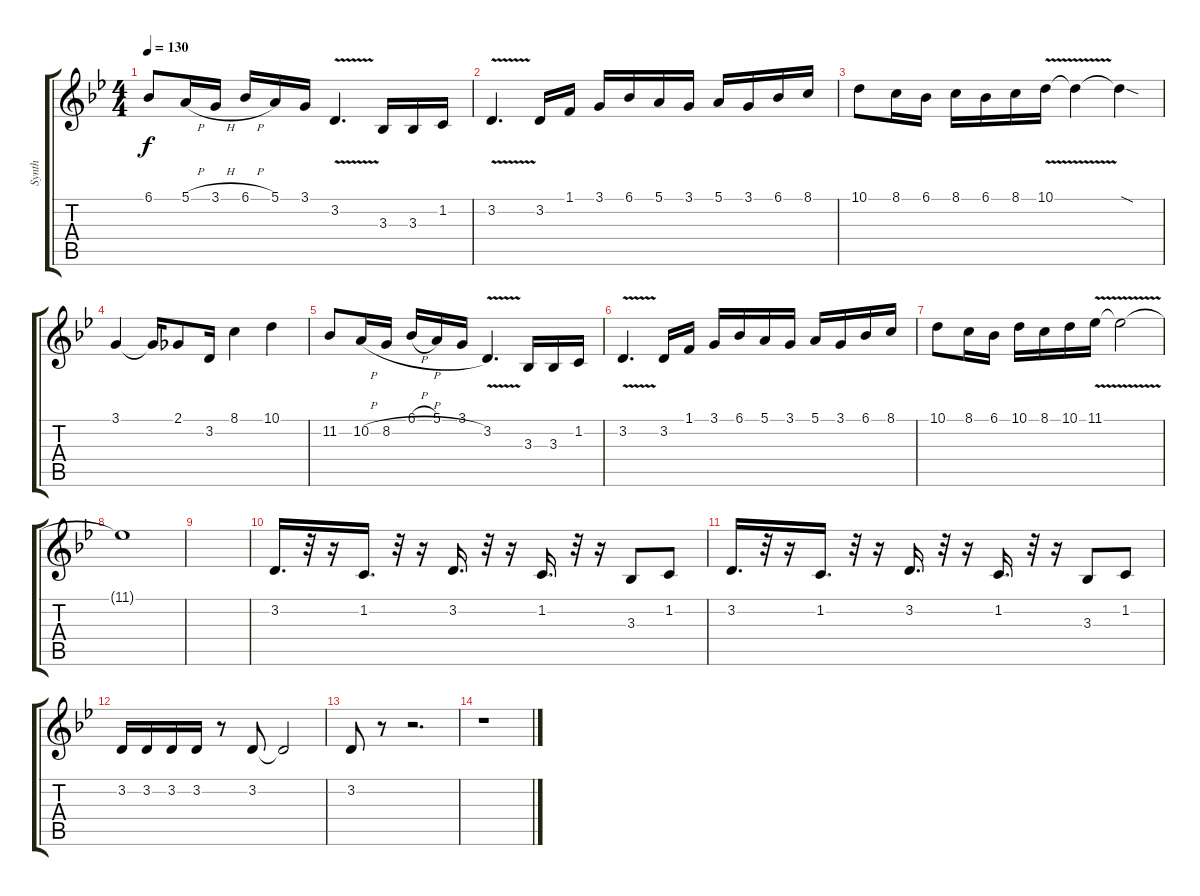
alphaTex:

\track ("Synth" "Synth") {instrument lead2sawtooth}
\staff {score tabs}
\tuning (E4 B3 G3 D3 A2 E2) {hide}
\ts (4 4)
\tempo 130
\clef g2
\ks bb
6.1.8{dy f} 5.1{h}.16 3.1{h}.16 6.1{h}.16 5.1.16 3.1.16 3.2{v}.4{d} 3.3.16 3.3.16 1.2.16 |
3.2{v}.4{d} 3.2.16 1.1.16 3.1.16 6.1.16 5.1.16 3.1.16 5.1.16 3.1.16 6.1.16 8.1.16 |
10.1.8 8.1.16 6.1.16 8.1.16 6.1.16 8.1.16 10.1{v}.16 10.1{t}.4 10.1{sod t}.4 |
3.1.4 3.1{t}.16 2.1.8 3.2.16 8.1.4 10.1.4 |
11.2.8 10.2{h}.16 8.2{h}.16 6.1{h}.16 5.1.16 3.1.16 3.2{v}.4{d} 3.3.16 3.3.16 1.2.16 |
3.2{v}.4{d} 3.2.16 1.1.16 3.1.16 6.1.16 5.1.16 3.1.16 5.1.16 3.1.16 6.1.16 8.1.16 |
10.1.8 8.1.16 6.1.16 10.1.16 8.1.16 10.1.16 11.1{v}.16 11.1{t}.2 |
11.1{t}.1 |
|
3.2.16{d volume 11} r.32 r.16 1.2.16{d} r.32 r.16 3.2.16{d} r.32 r.16 1.2.16{d} r.32 r.16 3.3.8 1.2.8 |
3.2.16{d} r.32 r.16 1.2.16{d} r.32 r.16 3.2.16{d} r.32 r.16 1.2.16{d} r.32 r.16 3.3.8 1.2.8 |
3.2.16 3.2.16 3.2.16 3.2.16 r.8 3.2.8 3.2{t}.2 |
3.2.8 r.8 r.2{d} |
r.1
